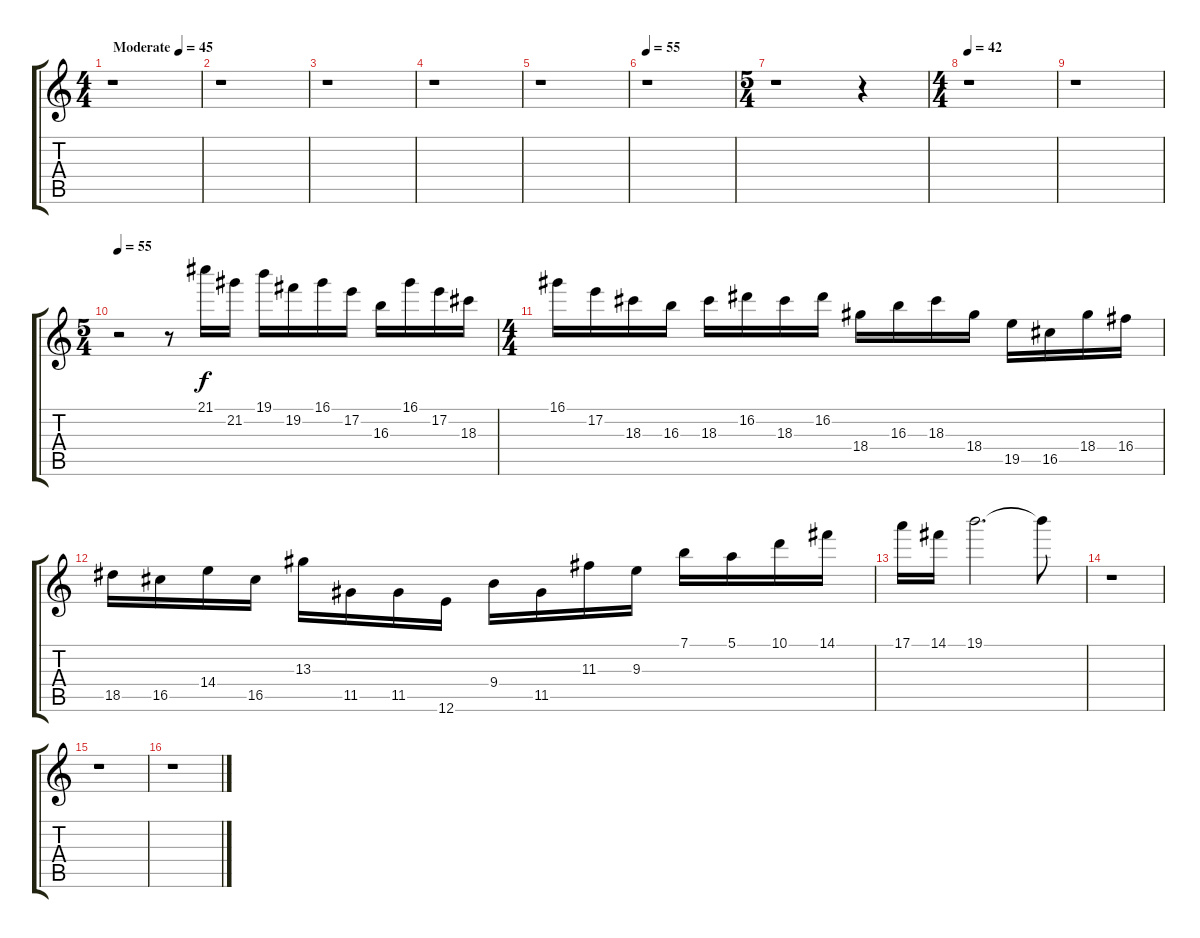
\track "" {instrument overdrivenguitar}
\staff {score tabs}
\tuning (E4 B3 G3 D3 A2 E2) {hide}
\ts (4 4)
\tempo (45 "Moderate")
\clef g2
\ks c
r.1{dy f instrument overdrivenguitar} |
r.1 |
r.1 |
r.1 |
r.1 |
\tempo 55
r.1 |
\ts (5 4)
r.1 r.4 |
\ts (4 4)
\tempo 42
r.1 |
r.1 |
\ts (5 4)
\tempo 55
r.2 r.8 21.1.16 21.2.16 19.1.16 19.2.16 16.1.16 17.2.16 16.3.16 16.1.16 17.2.16 18.3.16 |
\ts (4 4)
16.1.16 17.2.16 18.3.16 16.3.16 18.3.16 16.2.16 18.3.16 16.2.16 18.4.16 16.3.16 18.3.16 18.4.16 19.5.16 16.5.16 18.4.16 16.4.16 |
18.5.16 16.5.16 14.4.16 16.5.16 13.3.16 11.5.16 11.5.16 12.6.16 9.4.16 11.5.16 11.3.16 9.3.16 7.1.16 5.1.16 10.1.16 14.1.16 |
17.1.16 14.1.16 19.1.2{d} 19.1{t}.8 |
r.1 |
r.1 |
r.1
